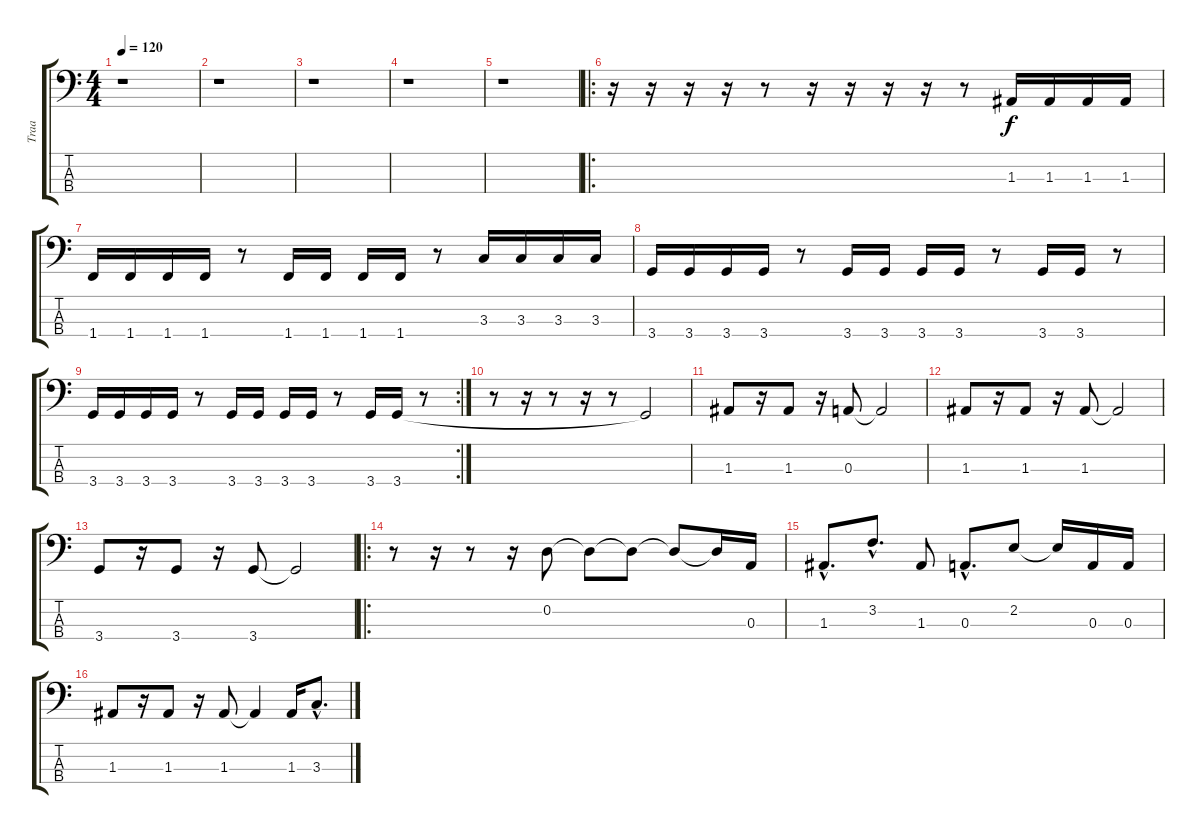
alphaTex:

\track ("Traa" "Traa") {instrument electricbassfinger}
\staff {score tabs}
\tuning (G2 D2 A1 E1) {hide}
\ts (4 4)
\tempo 120
\clef f4
\ks c
r.1{dy f instrument electricbassfinger} |
r.1 |
r.1 |
r.1 |
r.1 |
\ro
r.16 r.16 r.16 r.16 r.8 r.16 r.16 r.16 r.16 r.8 1.3.16 1.3.16 1.3.16 1.3.16 |
1.4.16 1.4.16 1.4.16 1.4.16 r.8 1.4.16 1.4.16 1.4.16 1.4.16 r.8 3.3.16 3.3.16 3.3.16 3.3.16 |
3.4.16 3.4.16 3.4.16 3.4.16 r.8 3.4.16 3.4.16 3.4.16 3.4.16 r.8 3.4.16 3.4.16 r.8 |
\rc 2
3.4.16 3.4.16 3.4.16 3.4.16 r.8 3.4.16 3.4.16 3.4.16 3.4.16 r.8 3.4.16 3.4.16 r.8 |
r.8 r.16 r.8 r.16 r.8 3.4{t}.2 |
1.3.8 r.16 1.3.8 r.16 0.3.8 0.3{t}.2 |
1.3.8 r.16 1.3.8 r.16 1.3.8 1.3{t}.2 |
3.4.8 r.16 3.4.8 r.16 3.4.8 3.4{t}.2 |
\ro
r.8 r.16 r.8 r.16 0.2.8 0.2{t}.8 0.2{t}.8 0.2{t}.8 0.2{t}.16 0.3.16 |
1.3{hac}.8{d} 3.2{hac}.8{d} 1.3.8 0.3{hac}.8{d} 2.2.8 2.2{t}.16 0.3.16 0.3.16 |
1.3.8 r.16 1.3.8 r.16 1.3.8 1.3{t}.4 1.3.16 3.3{hac}.8{d}
